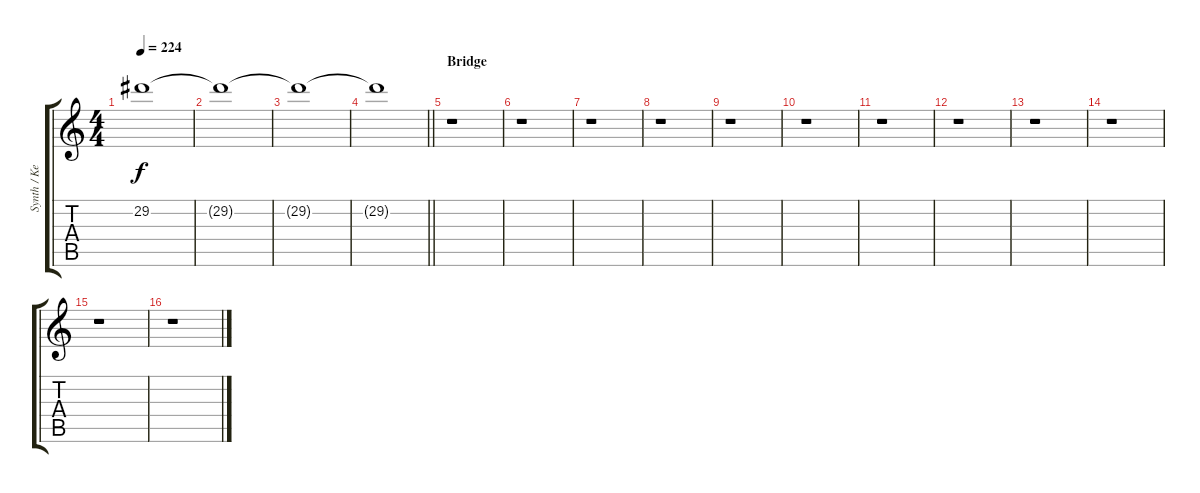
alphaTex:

\track ("Synth / Keyboard I" "Synth / Ke") {instrument stringensemble1}
\staff {score tabs}
\tuning (Eb4 Bb3 Gb3 Db3 Ab2 Db2) {hide}
\ts (4 4)
\tempo 224
\clef g2
\ks c
29.2.1{dy f} |
29.2{t}.1 |
29.2{t}.1 |
\barLineRight lightlight
29.2{t}.1 |
\section ("" "Bridge")
r.1 |
r.1 |
r.1 |
r.1 |
r.1 |
r.1 |
r.1 |
r.1 |
r.1 |
r.1 |
r.1 |
r.1
